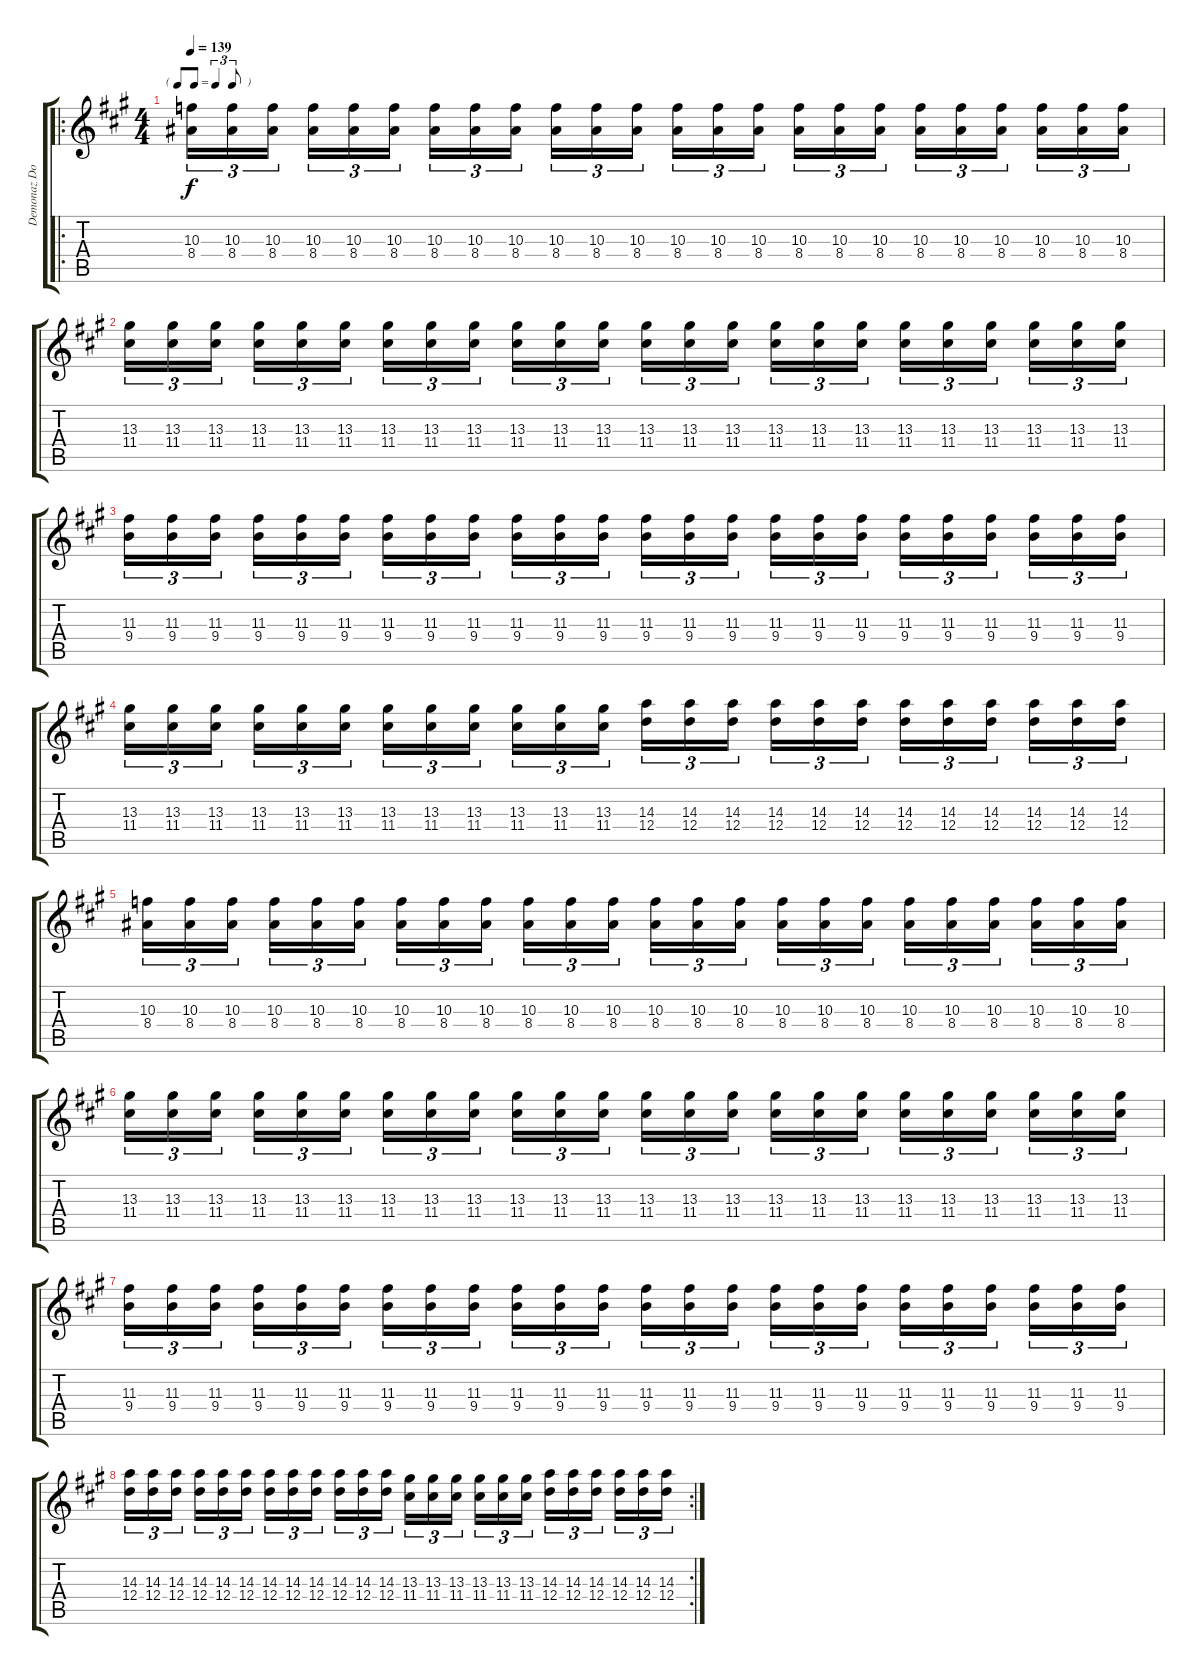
\track ("Demonaz Doom Occulta" "Demonaz Do") {instrument overdrivenguitar}
\staff {score tabs}
\tuning (E4 B3 G3 D3 A2 E2) {hide}
\ro
\ts (4 4)
\tf triplet8th
\tempo 139
\clef g2
\ks a
(10.3 8.4).16{tu (3 2) dy f} (10.3 8.4).16{tu (3 2)} (10.3 8.4).16{tu (3 2) beam splitsecondary} (10.3 8.4).16{tu (3 2)} (10.3 8.4).16{tu (3 2)} (10.3 8.4).16{tu (3 2)} (10.3 8.4).16{tu (3 2)} (10.3 8.4).16{tu (3 2)} (10.3 8.4).16{tu (3 2) beam splitsecondary} (10.3 8.4).16{tu (3 2)} (10.3 8.4).16{tu (3 2)} (10.3 8.4).16{tu (3 2)} (10.3 8.4).16{tu (3 2)} (10.3 8.4).16{tu (3 2)} (10.3 8.4).16{tu (3 2) beam splitsecondary} (10.3 8.4).16{tu (3 2)} (10.3 8.4).16{tu (3 2)} (10.3 8.4).16{tu (3 2)} (10.3 8.4).16{tu (3 2)} (10.3 8.4).16{tu (3 2)} (10.3 8.4).16{tu (3 2) beam splitsecondary} (10.3 8.4).16{tu (3 2)} (10.3 8.4).16{tu (3 2)} (10.3 8.4).16{tu (3 2)} |
(13.3 11.4).16{tu (3 2)} (13.3 11.4).16{tu (3 2)} (13.3 11.4).16{tu (3 2) beam splitsecondary} (13.3 11.4).16{tu (3 2)} (13.3 11.4).16{tu (3 2)} (13.3 11.4).16{tu (3 2)} (13.3 11.4).16{tu (3 2)} (13.3 11.4).16{tu (3 2)} (13.3 11.4).16{tu (3 2) beam splitsecondary} (13.3 11.4).16{tu (3 2)} (13.3 11.4).16{tu (3 2)} (13.3 11.4).16{tu (3 2)} (13.3 11.4).16{tu (3 2)} (13.3 11.4).16{tu (3 2)} (13.3 11.4).16{tu (3 2) beam splitsecondary} (13.3 11.4).16{tu (3 2)} (13.3 11.4).16{tu (3 2)} (13.3 11.4).16{tu (3 2)} (13.3 11.4).16{tu (3 2)} (13.3 11.4).16{tu (3 2)} (13.3 11.4).16{tu (3 2) beam splitsecondary} (13.3 11.4).16{tu (3 2)} (13.3 11.4).16{tu (3 2)} (13.3 11.4).16{tu (3 2)} |
(11.3 9.4).16{tu (3 2)} (11.3 9.4).16{tu (3 2)} (11.3 9.4).16{tu (3 2) beam splitsecondary} (11.3 9.4).16{tu (3 2)} (11.3 9.4).16{tu (3 2)} (11.3 9.4).16{tu (3 2)} (11.3 9.4).16{tu (3 2)} (11.3 9.4).16{tu (3 2)} (11.3 9.4).16{tu (3 2) beam splitsecondary} (11.3 9.4).16{tu (3 2)} (11.3 9.4).16{tu (3 2)} (11.3 9.4).16{tu (3 2)} (11.3 9.4).16{tu (3 2)} (11.3 9.4).16{tu (3 2)} (11.3 9.4).16{tu (3 2) beam splitsecondary} (11.3 9.4).16{tu (3 2)} (11.3 9.4).16{tu (3 2)} (11.3 9.4).16{tu (3 2)} (11.3 9.4).16{tu (3 2)} (11.3 9.4).16{tu (3 2)} (11.3 9.4).16{tu (3 2) beam splitsecondary} (11.3 9.4).16{tu (3 2)} (11.3 9.4).16{tu (3 2)} (11.3 9.4).16{tu (3 2)} |
(13.3 11.4).16{tu (3 2)} (13.3 11.4).16{tu (3 2)} (13.3 11.4).16{tu (3 2) beam splitsecondary} (13.3 11.4).16{tu (3 2)} (13.3 11.4).16{tu (3 2)} (13.3 11.4).16{tu (3 2)} (13.3 11.4).16{tu (3 2)} (13.3 11.4).16{tu (3 2)} (13.3 11.4).16{tu (3 2) beam splitsecondary} (13.3 11.4).16{tu (3 2)} (13.3 11.4).16{tu (3 2)} (13.3 11.4).16{tu (3 2)} (14.3 12.4).16{tu (3 2)} (14.3 12.4).16{tu (3 2)} (14.3 12.4).16{tu (3 2) beam splitsecondary} (14.3 12.4).16{tu (3 2)} (14.3 12.4).16{tu (3 2)} (14.3 12.4).16{tu (3 2)} (14.3 12.4).16{tu (3 2)} (14.3 12.4).16{tu (3 2)} (14.3 12.4).16{tu (3 2) beam splitsecondary} (14.3 12.4).16{tu (3 2)} (14.3 12.4).16{tu (3 2)} (14.3 12.4).16{tu (3 2)} |
(10.3 8.4).16{tu (3 2)} (10.3 8.4).16{tu (3 2)} (10.3 8.4).16{tu (3 2) beam splitsecondary} (10.3 8.4).16{tu (3 2)} (10.3 8.4).16{tu (3 2)} (10.3 8.4).16{tu (3 2)} (10.3 8.4).16{tu (3 2)} (10.3 8.4).16{tu (3 2)} (10.3 8.4).16{tu (3 2) beam splitsecondary} (10.3 8.4).16{tu (3 2)} (10.3 8.4).16{tu (3 2)} (10.3 8.4).16{tu (3 2)} (10.3 8.4).16{tu (3 2)} (10.3 8.4).16{tu (3 2)} (10.3 8.4).16{tu (3 2) beam splitsecondary} (10.3 8.4).16{tu (3 2)} (10.3 8.4).16{tu (3 2)} (10.3 8.4).16{tu (3 2)} (10.3 8.4).16{tu (3 2)} (10.3 8.4).16{tu (3 2)} (10.3 8.4).16{tu (3 2) beam splitsecondary} (10.3 8.4).16{tu (3 2)} (10.3 8.4).16{tu (3 2)} (10.3 8.4).16{tu (3 2)} |
(13.3 11.4).16{tu (3 2)} (13.3 11.4).16{tu (3 2)} (13.3 11.4).16{tu (3 2) beam splitsecondary} (13.3 11.4).16{tu (3 2)} (13.3 11.4).16{tu (3 2)} (13.3 11.4).16{tu (3 2)} (13.3 11.4).16{tu (3 2)} (13.3 11.4).16{tu (3 2)} (13.3 11.4).16{tu (3 2) beam splitsecondary} (13.3 11.4).16{tu (3 2)} (13.3 11.4).16{tu (3 2)} (13.3 11.4).16{tu (3 2)} (13.3 11.4).16{tu (3 2)} (13.3 11.4).16{tu (3 2)} (13.3 11.4).16{tu (3 2) beam splitsecondary} (13.3 11.4).16{tu (3 2)} (13.3 11.4).16{tu (3 2)} (13.3 11.4).16{tu (3 2)} (13.3 11.4).16{tu (3 2)} (13.3 11.4).16{tu (3 2)} (13.3 11.4).16{tu (3 2) beam splitsecondary} (13.3 11.4).16{tu (3 2)} (13.3 11.4).16{tu (3 2)} (13.3 11.4).16{tu (3 2)} |
(11.3 9.4).16{tu (3 2)} (11.3 9.4).16{tu (3 2)} (11.3 9.4).16{tu (3 2) beam splitsecondary} (11.3 9.4).16{tu (3 2)} (11.3 9.4).16{tu (3 2)} (11.3 9.4).16{tu (3 2)} (11.3 9.4).16{tu (3 2)} (11.3 9.4).16{tu (3 2)} (11.3 9.4).16{tu (3 2) beam splitsecondary} (11.3 9.4).16{tu (3 2)} (11.3 9.4).16{tu (3 2)} (11.3 9.4).16{tu (3 2)} (11.3 9.4).16{tu (3 2)} (11.3 9.4).16{tu (3 2)} (11.3 9.4).16{tu (3 2) beam splitsecondary} (11.3 9.4).16{tu (3 2)} (11.3 9.4).16{tu (3 2)} (11.3 9.4).16{tu (3 2)} (11.3 9.4).16{tu (3 2)} (11.3 9.4).16{tu (3 2)} (11.3 9.4).16{tu (3 2) beam splitsecondary} (11.3 9.4).16{tu (3 2)} (11.3 9.4).16{tu (3 2)} (11.3 9.4).16{tu (3 2)} |
\rc 2
(14.3 12.4).16{tu (3 2)} (14.3 12.4).16{tu (3 2)} (14.3 12.4).16{tu (3 2) beam splitsecondary} (14.3 12.4).16{tu (3 2)} (14.3 12.4).16{tu (3 2)} (14.3 12.4).16{tu (3 2)} (14.3 12.4).16{tu (3 2)} (14.3 12.4).16{tu (3 2)} (14.3 12.4).16{tu (3 2) beam splitsecondary} (14.3 12.4).16{tu (3 2)} (14.3 12.4).16{tu (3 2)} (14.3 12.4).16{tu (3 2)} (13.3 11.4).16{tu (3 2)} (13.3 11.4).16{tu (3 2)} (13.3 11.4).16{tu (3 2) beam splitsecondary} (13.3 11.4).16{tu (3 2)} (13.3 11.4).16{tu (3 2)} (13.3 11.4).16{tu (3 2)} (14.3 12.4).16{tu (3 2)} (14.3 12.4).16{tu (3 2)} (14.3 12.4).16{tu (3 2) beam splitsecondary} (14.3 12.4).16{tu (3 2)} (14.3 12.4).16{tu (3 2)} (14.3 12.4).16{tu (3 2)}
